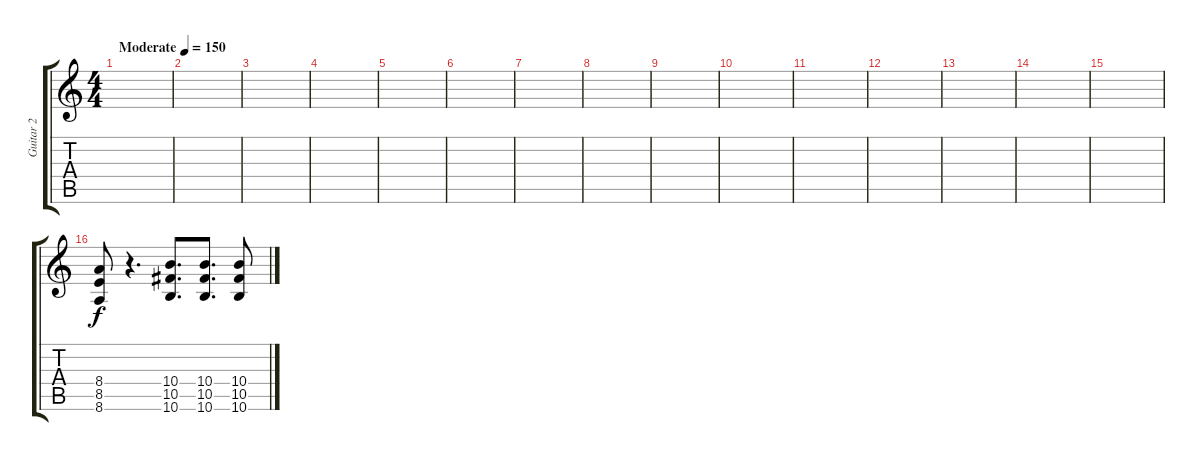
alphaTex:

\track ("Guitar 2" "Guitar 2") {instrument distortionguitar}
\staff {score tabs}
\tuning (Eb4 Bb3 Gb3 Db3 Ab2 Db2) {hide}
\ts (4 4)
\tempo (150 "Moderate")
\clef g2
\ks c
|
|
|
|
|
|
|
|
|
|
|
|
|
|
|
(8.4 8.5 8.6).8 r.4{d} (10.4 10.5 10.6).8{d} (10.4 10.5 10.6).8{d} (10.4 10.5 10.6).8
